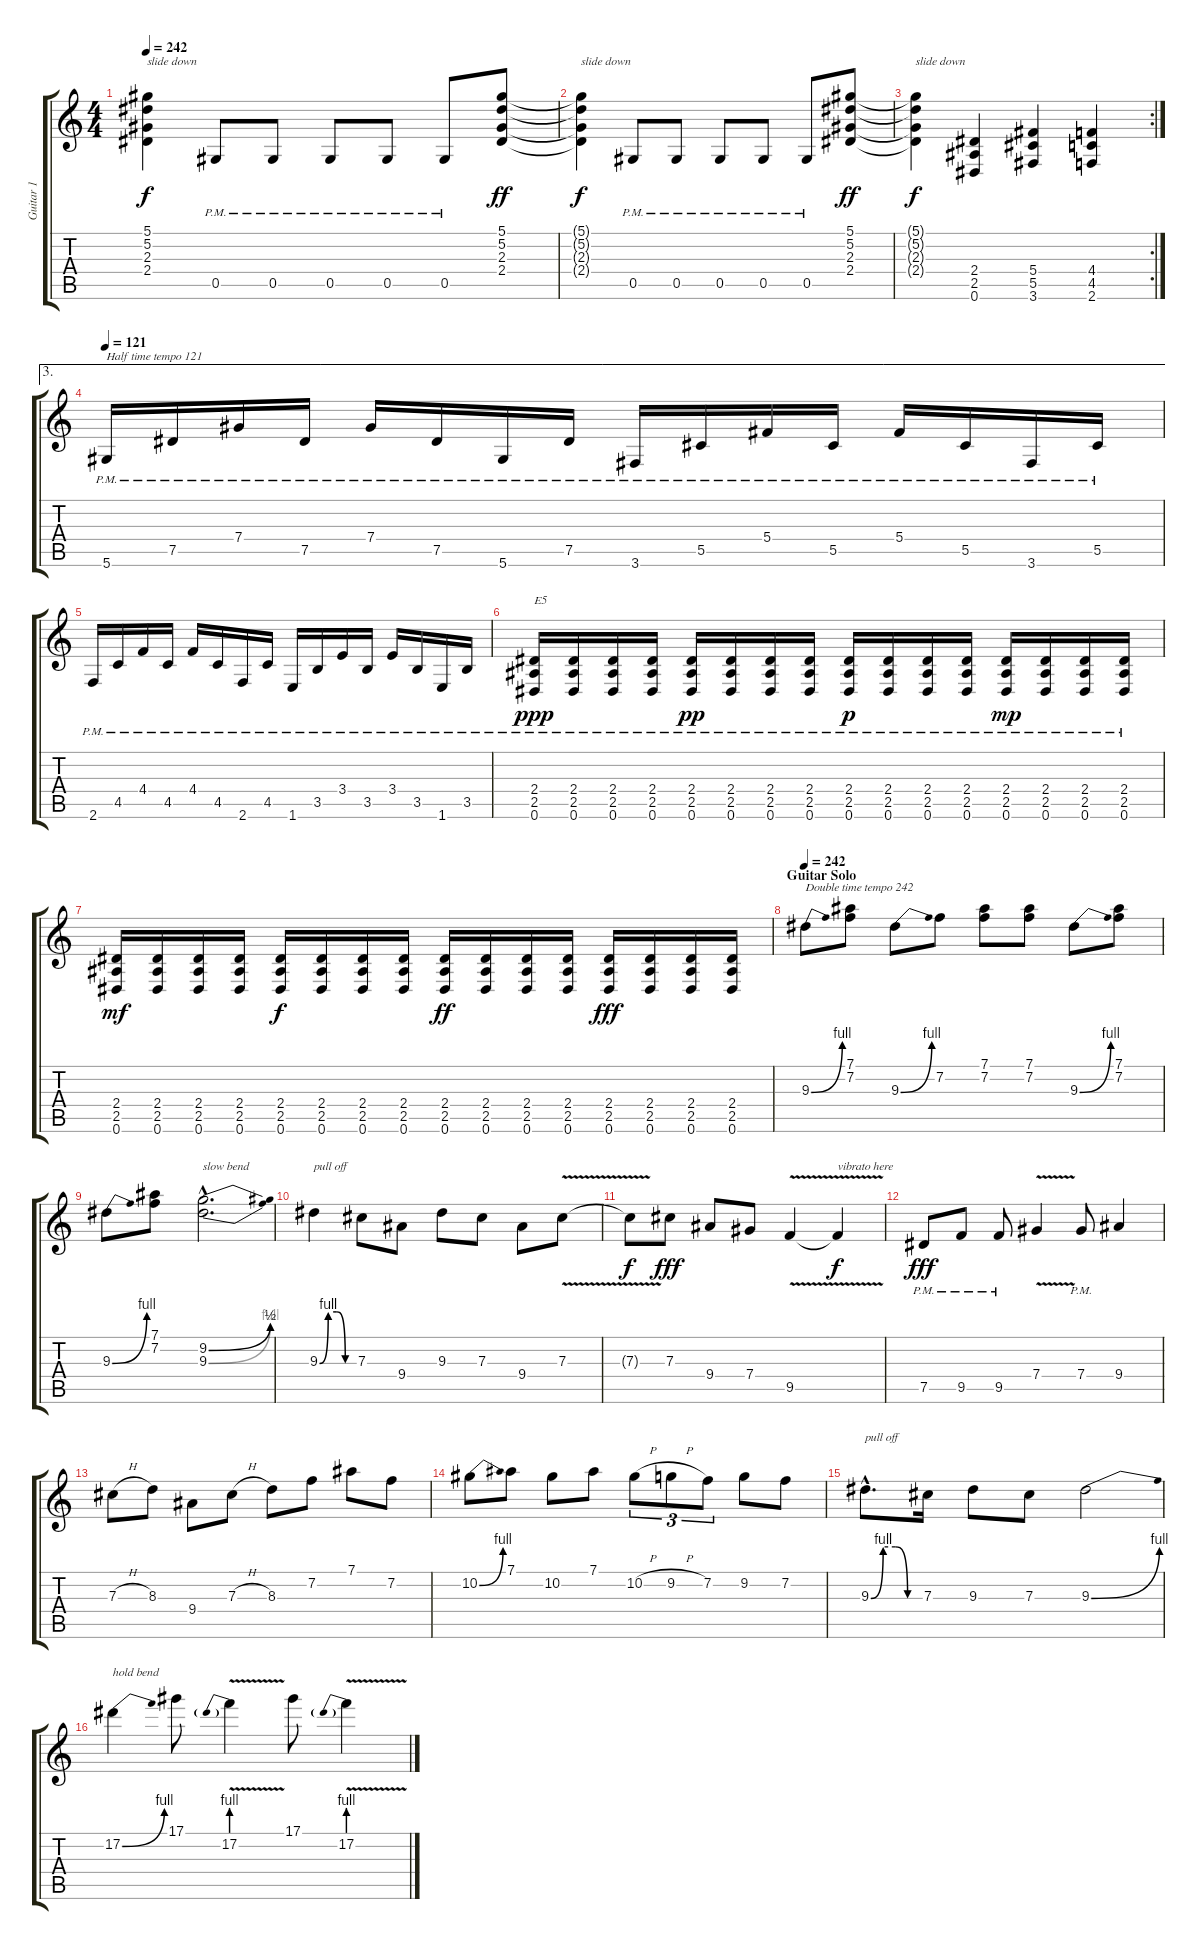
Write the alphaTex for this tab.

\track ("Guitar 1" "Guitar 1") {instrument distortionguitar}
\staff {score tabs}
\tuning (Eb4 Bb3 Gb3 Db3 Ab2 Eb2) {hide}
\ts (4 4)
\tempo 242
\clef g2
\ks c
(5.1{t} 5.2{t} 2.3{t} 2.4{t}).4{txt "slide down" dy f} 0.5{pm}.8 0.5{pm}.8 0.5{pm}.8 0.5{pm}.8 0.5{pm}.8 (5.1 5.2 2.3 2.4).8{dy ff} |
(5.1{t} 5.2{t} 2.3{t} 2.4{t}).4{txt "slide down" dy f} 0.5{pm}.8 0.5{pm}.8 0.5{pm}.8 0.5{pm}.8 0.5{pm}.8 (5.1 5.2 2.3 2.4).8{dy ff} |
\rc 2
(5.1{t} 5.2{t} 2.3{t} 2.4{t}).4{txt "slide down" dy f} (2.4 2.5 0.6).4 (5.4 5.5 3.6).4 (4.4 4.5 2.6).4 |
\ae 3
\tempo 121
5.6{pm}.16{txt "Half time tempo 121" volume 16} 7.5{pm}.16 7.4{pm}.16 7.5{pm}.16 7.4{pm}.16 7.5{pm}.16 5.6{pm}.16 7.5{pm}.16 3.6{pm}.16 5.5{pm}.16 5.4{pm}.16 5.5{pm}.16 5.4{pm}.16 5.5{pm}.16 3.6{pm}.16 5.5{pm}.16 |
2.6{pm}.16 4.5{pm}.16 4.4{pm}.16 4.5{pm}.16 4.4{pm}.16 4.5{pm}.16 2.6{pm}.16 4.5{pm}.16 1.6{pm}.16 3.5{pm}.16 3.4{pm}.16 3.5{pm}.16 3.4{pm}.16 3.5{pm}.16 1.6{pm}.16 3.5{pm}.16 |
(2.4 2.5 0.6{pm}).16{txt "E5" dy ppp} (2.4 2.5 0.6{pm}).16 (2.4 2.5 0.6{pm}).16 (2.4 2.5 0.6{pm}).16 (2.4 2.5 0.6{pm}).16{dy pp} (2.4 2.5 0.6{pm}).16 (2.4 2.5 0.6{pm}).16 (2.4 2.5 0.6{pm}).16 (2.4 2.5 0.6{pm}).16{dy p} (2.4 2.5 0.6{pm}).16 (2.4 2.5 0.6{pm}).16 (2.4 2.5 0.6{pm}).16 (2.4 2.5 0.6{pm}).16{dy mp} (2.4 2.5 0.6{pm}).16 (2.4 2.5 0.6{pm}).16 (2.4 2.5 0.6{pm}).16 |
(2.4 2.5 0.6).16{dy mf} (2.4 2.5 0.6).16 (2.4 2.5 0.6).16 (2.4 2.5 0.6).16 (2.4 2.5 0.6).16{dy f} (2.4 2.5 0.6).16 (2.4 2.5 0.6).16 (2.4 2.5 0.6).16 (2.4 2.5 0.6).16{dy ff} (2.4 2.5 0.6).16 (2.4 2.5 0.6).16 (2.4 2.5 0.6).16 (2.4 2.5 0.6).16{dy fff} (2.4 2.5 0.6).16 (2.4 2.5 0.6).16 (2.4 2.5 0.6).16 |
\section ("" "Guitar Solo")
\tempo 242
9.3{be (bend 0 0 60 4)}.8{txt "Double time tempo 242" volume 16} (7.1 7.2).8 9.3{be (bend 0 0 60 4)}.8 7.2.8 (7.1 7.2).8 (7.1 7.2).8 9.3{be (bend 0 0 60 4)}.8 (7.1 7.2).8 |
9.3{be (bend 0 0 60 4)}.8 (7.1 7.2).8 (9.2{be (bend 0 0 60 2) hac} 9.3{be (bend 0 0 60 4) hac}).2{d txt "slow bend"} |
9.3{be (custom 0 0 15 4 30 4 45 0 60 0)}.4{txt "pull off"} 7.3.8 9.4.8 9.3.8 7.3.8 9.4.8 7.3{v}.8 |
7.3{t}.8{dy f} 7.3.8{dy fff} 9.4.8 7.4.8 9.5{v}.4 9.5{t}.4{txt "vibrato here" dy f} |
7.5{pm}.8{dy fff} 9.5{pm}.8 9.5{pm}.8 7.4{v}.4 7.4{pm}.8 9.4.4 |
7.3{h}.8 8.3.8 9.4.8 7.3{h}.8 8.3.8 7.2.8 7.1.8 7.2.8 |
10.2{be (bend 0 0 60 4)}.8 7.1.8 10.2.8 7.1.8 10.2{h}.8{tu (3 2)} 9.2{h}.8{tu (3 2)} 7.2.8{tu (3 2)} 9.2.8 7.2.8 |
9.3{be (custom 0 0 15 4 30 4 45 0 60 0) hac}.8{d txt "pull off"} 7.3.16 9.3.8 7.3.8 9.3{be (bend 0 0 60 4)}.2 |
17.2{be (bend 0 0 60 4)}.4{txt "hold bend"} 17.1.8 17.2{be (prebend 0 4 60 4) v}.4 17.1.8 17.2{be (prebend 0 4 60 4) v}.4
